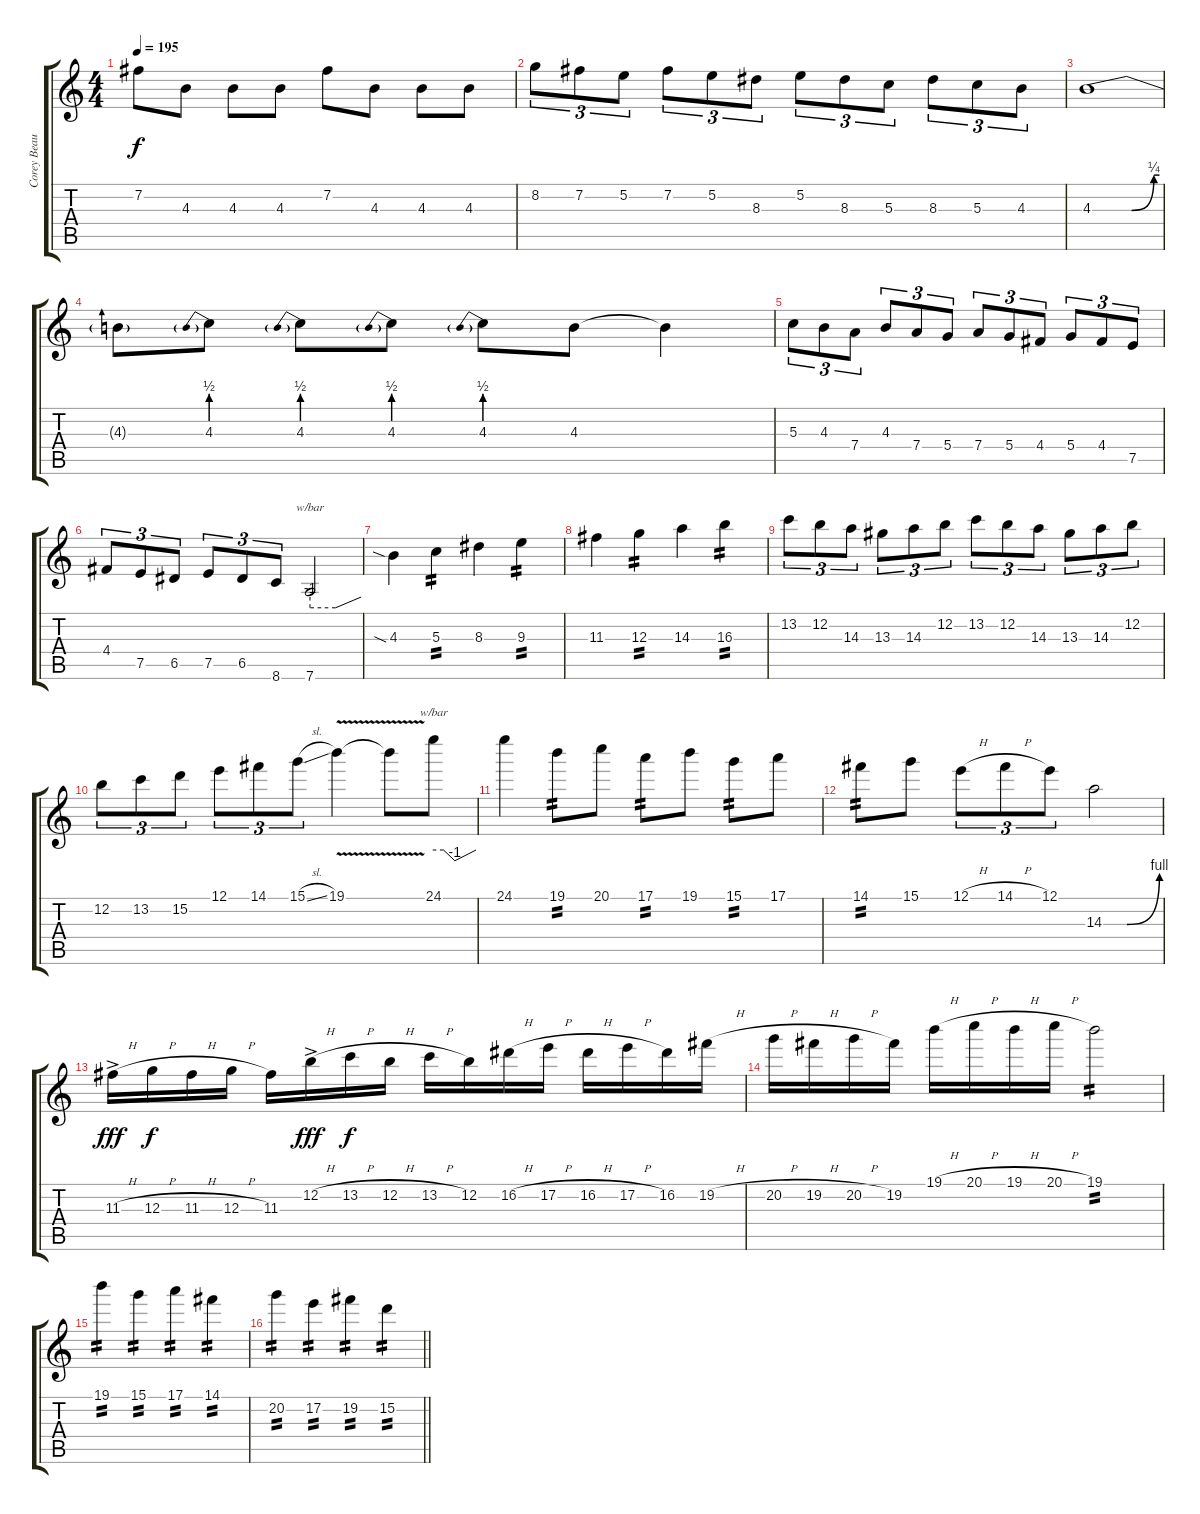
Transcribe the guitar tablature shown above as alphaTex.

\track ("Corey Beaulieu" "Corey Beau") {instrument distortionguitar}
\staff {score tabs}
\tuning (E4 B3 G3 D3 A2 E2) {hide}
\ts (4 4)
\tempo 195
\clef g2
\ks c
7.2.8{dy f} 4.3.8 4.3.8 4.3.8 7.2.8 4.3.8 4.3.8 4.3.8 |
8.2.8{tu (3 2)} 7.2.8{tu (3 2)} 5.2.8{tu (3 2)} 7.2.8{tu (3 2)} 5.2.8{tu (3 2)} 8.3.8{tu (3 2)} 5.2.8{tu (3 2)} 8.3.8{tu (3 2)} 5.3.8{tu (3 2)} 8.3.8{tu (3 2)} 5.3.8{tu (3 2)} 4.3.8{tu (3 2)} |
4.3{be (custom 0 0 15 0 35 0 55 1 60 1)}.1 |
4.3{t}.8 4.3{be (prebend 0 2 60 2)}.8 4.3{be (prebend 0 2 60 2)}.8 4.3{be (prebend 0 2 60 2)}.8 4.3{be (prebend 0 2 60 2)}.8 4.3.8 4.3{t}.4 |
5.3.8{tu (3 2)} 4.3.8{tu (3 2)} 7.4.8{tu (3 2)} 4.3.8{tu (3 2)} 7.4.8{tu (3 2)} 5.4.8{tu (3 2)} 7.4.8{tu (3 2)} 5.4.8{tu (3 2)} 4.4.8{tu (3 2)} 5.4.8{tu (3 2)} 4.4.8{tu (3 2)} 7.5.8{tu (3 2)} |
4.4.8{tu (3 2)} 7.5.8{tu (3 2)} 6.5.8{tu (3 2)} 7.5.8{tu (3 2)} 6.5.8{tu (3 2)} 8.6.8{tu (3 2)} 7.6.2{tbe (custom default 0 -4 30 -4 60 0)} |
4.3{sia}.4 5.3.4{tp 2} 8.3.4 9.3.4{tp 2} |
11.3.4 12.3.4{tp 2} 14.3.4 16.3.4{tp 2} |
13.2.8{tu (3 2)} 12.2.8{tu (3 2)} 14.3.8{tu (3 2)} 13.3.8{tu (3 2)} 14.3.8{tu (3 2)} 12.2.8{tu (3 2)} 13.2.8{tu (3 2)} 12.2.8{tu (3 2)} 14.3.8{tu (3 2)} 13.3.8{tu (3 2)} 14.3.8{tu (3 2)} 12.2.8{tu (3 2)} |
12.2.8{tu (3 2)} 13.2.8{tu (3 2)} 15.2.8{tu (3 2)} 12.1.8{tu (3 2)} 14.1.8{tu (3 2)} 15.1{sl}.8{tu (3 2)} 19.1{v}.4 19.1{t}.8 24.1.8{tbe (custom default 0 0 14 0 30 -4 60 0)} |
24.1.4 19.1.8{tp 2} 20.1.8 17.1.8{tp 2} 19.1.8 15.1.8{tp 2} 17.1.8 |
14.1.8{tp 2} 15.1.8 12.1{h}.8{tu (3 2)} 14.1{h}.8{tu (3 2)} 12.1.8{tu (3 2)} 14.3{be (custom 0 0 15 0 19 0 25 0 60 4)}.2 |
11.3{h ac}.16{dy fff} 12.3{h}.16{dy f} 11.3{h}.16 12.3{h}.16 11.3.16 12.2{h ac}.16{dy fff} 13.2{h}.16{dy f} 12.2{h}.16 13.2{h}.16 12.2.16 16.2{h}.16 17.2{h}.16 16.2{h}.16 17.2{h}.16 16.2.16 19.2{h}.16 |
20.2{h}.16 19.2{h}.16 20.2{h}.16 19.2.16 19.1{h}.16 20.1{h}.16 19.1{h}.16 20.1{h}.16 19.1.2{tp 2} |
19.1.4{tp 2} 15.1.4{tp 2} 17.1.4{tp 2} 14.1.4{tp 2} |
\barLineRight lightlight
20.2.4{tp 2} 17.2.4{tp 2} 19.2.4{tp 2} 15.2.4{tp 2}
